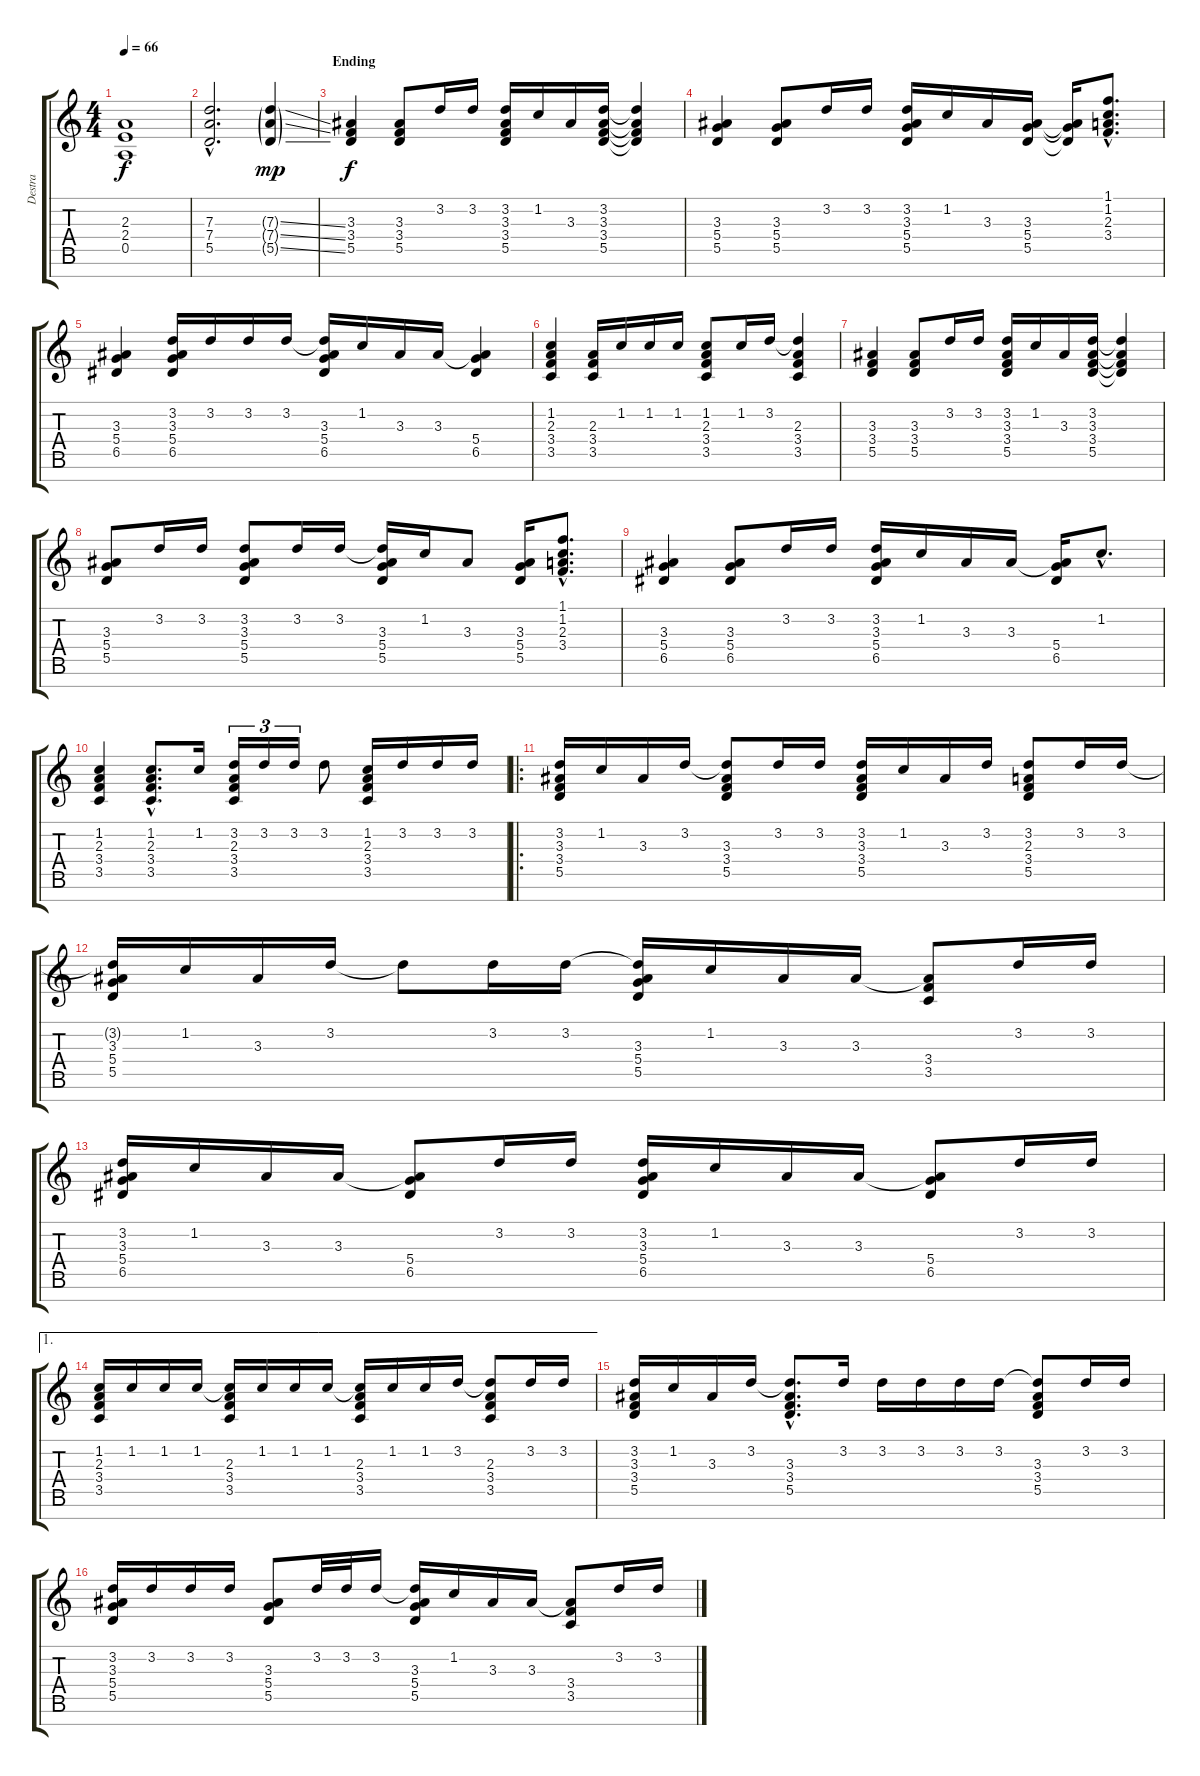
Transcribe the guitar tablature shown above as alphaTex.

\track ("Destra" "Destra") {instrument brightacousticpiano}
\staff {score tabs}
\tuning (E5 B4 G4 D4 A3 E3 D3) {hide}
\ts (4 4)
\tempo 66
\clef g2
\ks c
(2.3 2.4 0.5).1{dy f} |
(7.3{hac} 7.4{hac} 5.5{hac}).2{d} (7.3{ss g} 7.4{ss g} 5.5{ss g}).4{dy mp} |
\section ("" "Ending")
(3.3 3.4 5.5).4{dy f} (3.3 3.4 5.5).8 3.2.16 3.2.16 (3.2 3.3 3.4 5.5).16 1.2.16 3.3.16 (3.2 3.3 3.4 5.5).16 (3.2{t} 3.3{t} 3.4{t} 5.5{t}).4 |
(3.3 5.4 5.5).4 (3.3 5.4 5.5).8 3.2.16 3.2.16 (3.2 3.3 5.4 5.5).16 1.2.16 3.3.16 (3.3 5.4 5.5).16 (3.3{t} 5.4{t} 5.5{t}).16 (1.1{hac} 1.2{hac} 2.3{hac} 3.4{hac}).8{d} |
(3.3 5.4 6.5).4 (3.2 3.3 5.4 6.5).16 3.2.16 3.2.16 3.2.16 (3.2{t} 3.3 5.4 6.5).16 1.2.16 3.3.16 3.3.16 (3.3{t} 5.4 6.5).4 |
(1.2 2.3 3.4 3.5).4 (2.3 3.4 3.5).16 1.2.16 1.2.16 1.2.16 (1.2 2.3 3.4 3.5).8 1.2.16 3.2.16 (3.2{t} 2.3 3.4 3.5).4 |
(3.3 3.4 5.5).4 (3.3 3.4 5.5).8 3.2.16 3.2.16 (3.2 3.3 3.4 5.5).16 1.2.16 3.3.16 (3.2 3.3 3.4 5.5).16 (3.2{t} 3.3{t} 3.4{t} 5.5{t}).4 |
(3.3 5.4 5.5).8 3.2.16 3.2.16 (3.2 3.3 5.4 5.5).8 3.2.16 3.2.16 (3.2{t} 3.3 5.4 5.5).16 1.2.16 3.3.8 (3.3 5.4 5.5).16 (1.1{hac} 1.2{hac} 2.3{hac} 3.4{hac}).8{d} |
(3.3 5.4 6.5).4 (3.3 5.4 6.5).8 3.2.16 3.2.16 (3.2 3.3 5.4 6.5).16 1.2.16 3.3.16 3.3.16 (3.3{t} 5.4 6.5).16 1.2{hac}.8{d} |
(1.2 2.3 3.4 3.5).4 (1.2{hac} 2.3{hac} 3.4{hac} 3.5{hac}).8{d} 1.2.16 (3.2 2.3 3.4 3.5).16{tu (3 2)} 3.2.16{tu (3 2)} 3.2.16{tu (3 2)} 3.2.8 (1.2 2.3 3.4 3.5).16 3.2.16 3.2.16 3.2.16 |
\ro
(3.2 3.3 3.4 5.5).16 1.2.16 3.3.16 3.2.16 (3.2{t} 3.3 3.4 5.5).8 3.2.16 3.2.16 (3.2 3.3 3.4 5.5).16 1.2.16 3.3.16 3.2.16 (3.2 2.3 3.4 5.5).8 3.2.16 3.2.16 |
(3.2{t} 3.3 5.4 5.5).16 1.2.16 3.3.16 3.2.16 3.2{t}.8 3.2.16 3.2.16 (3.2{t} 3.3 5.4 5.5).16 1.2.16 3.3.16 3.3.16 (3.3{t} 3.4 3.5).8 3.2.16 3.2.16 |
(3.2 3.3 5.4 6.5).16 1.2.16 3.3.16 3.3.16 (3.3{t} 5.4 6.5).8 3.2.16 3.2.16 (3.2 3.3 5.4 6.5).16 1.2.16 3.3.16 3.3.16 (3.3{t} 5.4 6.5).8 3.2.16 3.2.16 |
\ae 1
(1.2 2.3 3.4 3.5).16 1.2.16 1.2.16 1.2.16 (1.2{t} 2.3 3.4 3.5).16 1.2.16 1.2.16 1.2.16 (1.2{t} 2.3 3.4 3.5).16 1.2.16 1.2.16 3.2.16 (3.2{t} 2.3 3.4 3.5).8 3.2.16 3.2.16 |
(3.2 3.3 3.4 5.5).16 1.2.16 3.3.16 3.2.16 (3.2{hac t} 3.3{hac} 3.4{hac} 5.5{hac}).8{d} 3.2.16 3.2.16 3.2.16 3.2.16 3.2.16 (3.2{t} 3.3 3.4 5.5).8 3.2.16 3.2.16 |
(3.2 3.3 5.4 5.5).16 3.2.16 3.2.16 3.2.16 (3.3 5.4 5.5).8 3.2.32 3.2.32 3.2.16 (3.2{t} 3.3 5.4 5.5).16 1.2.16 3.3.16 3.3.16 (3.3{t} 3.4 3.5).8 3.2.16 3.2.16
